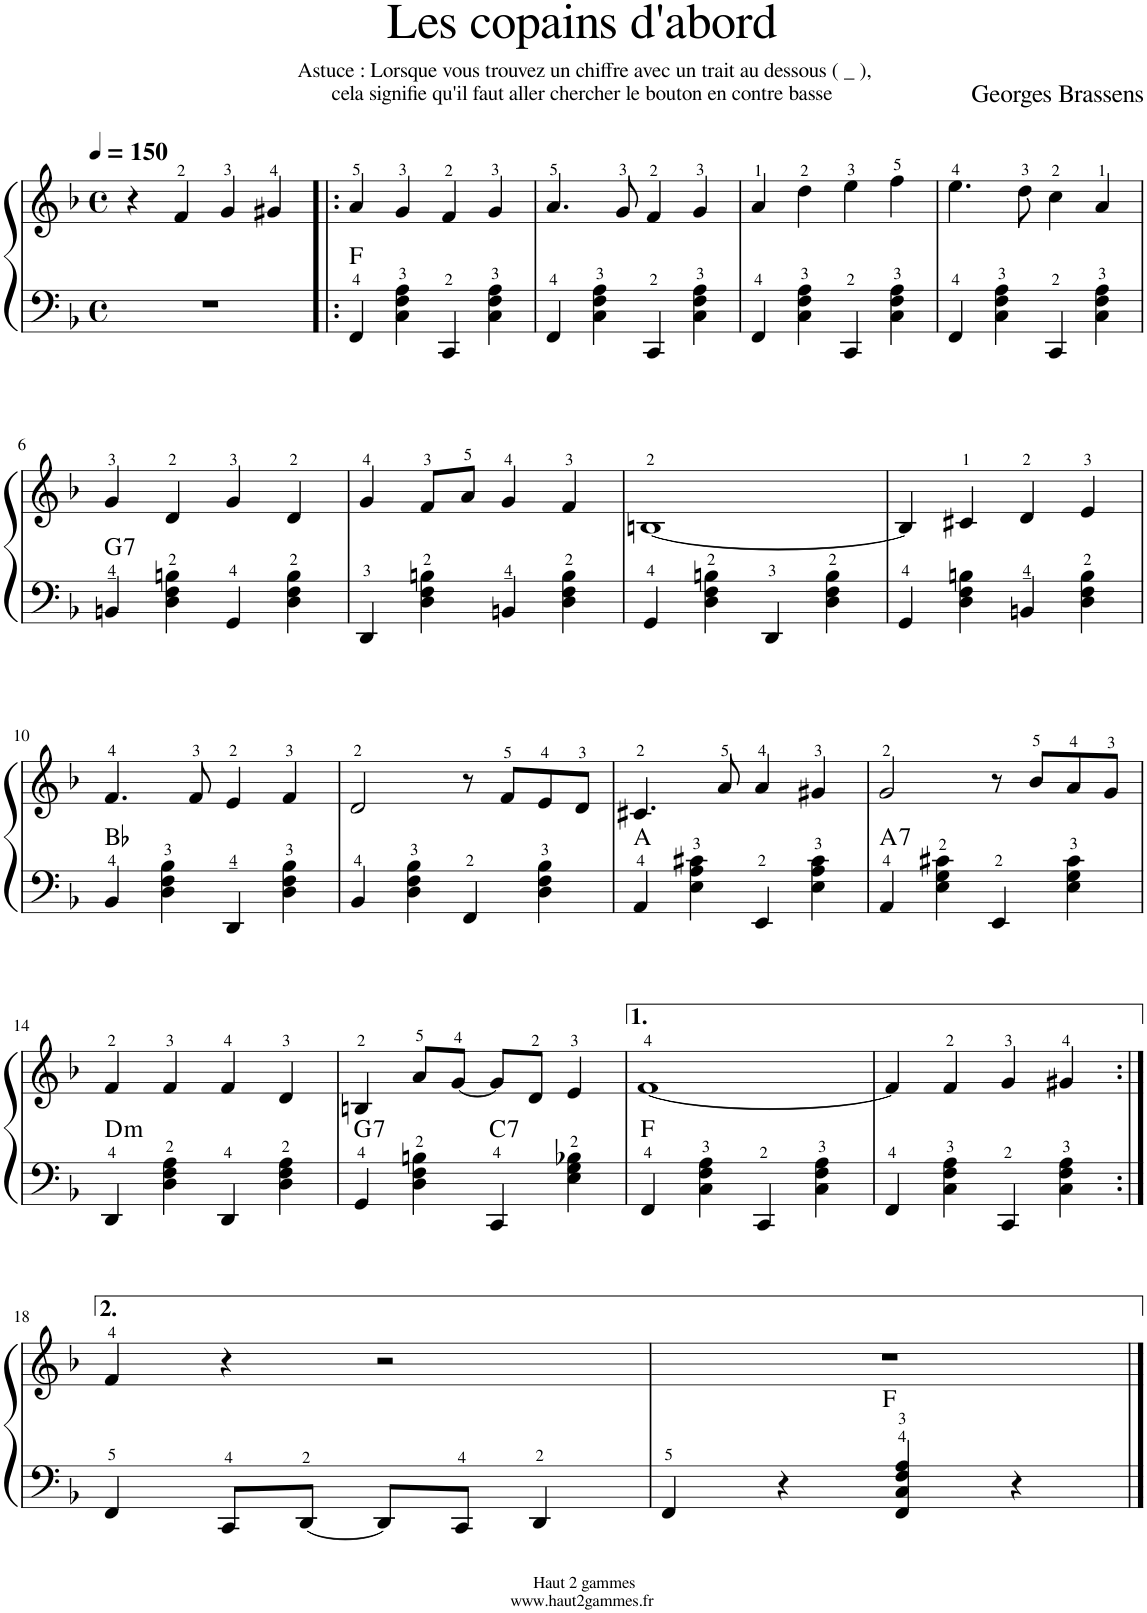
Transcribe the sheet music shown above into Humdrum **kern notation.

**kern	**harte	**kern
*part2	*part2	*part1
*staff2	*	*staff1
*I"Piano	*	*I"Accordéon
*I'Pno	*	*I'Acc
*clefF4	*	*clefG2
*k[b-]	*	*k[b-]
*M4/4	*	*M4/4
*met(c)	*	*met(c)
*MM150	*	*MM150
=1	=1	=1
1r	.	4r
.	.	4f/
.	.	4g/
.	.	4g#X/
=2!|:	=2!|:	=2!|:
4FF/	F:maj	4a/
4C\ 4F\ 4A\	.	4g/
4CC/	.	4f/
4C\ 4F\ 4A\	.	4g/
=3	=3	=3
4FF/	.	4.a/
4C\ 4F\ 4A\	.	.
.	.	8g/
4CC/	.	4f/
4C\ 4F\ 4A\	.	4g/
=4	=4	=4
4FF/	.	4a/
4C\ 4F\ 4A\	.	4dd\
4CC/	.	4ee\
4C\ 4F\ 4A\	.	4ff\
=5	=5	=5
4FF/	.	4.ee\
4C\ 4F\ 4A\	.	.
.	.	8dd\
4CC/	.	4cc\
4C\ 4F\ 4A\	.	4a/
!!LO:LB:g=z
=6	=6	=6
!	!LO:H:kt=7	!
4BBn/	G:7	4g/
4D\ 4F\ 4Bn\	.	4d/
4GG/	.	4g/
4D\ 4F\ 4B\	.	4d/
=7	=7	=7
4DD/	.	4g/
4D\ 4F\ 4Bn\	.	8f/L
.	.	8a/J
4BBn/	.	4g/
4D\ 4F\ 4B\	.	4f/
=8	=8	=8
4GG/	.	[1Bn
4D\ 4F\ 4Bn\	.	.
4DD/	.	.
4D\ 4F\ 4B\	.	.
=9	=9	=9
4GG/	.	4B/]
4D\ 4F\ 4Bn\	.	4c#X/
4BBn/	.	4d/
4D\ 4F\ 4B\	.	4e/
!!LO:LB:g=z
=10	=10	=10
4BB-/	Bb:maj	4.f/
4D\ 4F\ 4B-\	.	.
.	.	8f/
4DD/	.	4e/
4D\ 4F\ 4B-\	.	4f/
=11	=11	=11
4BB-/	.	2d/
4D\ 4F\ 4B-\	.	.
4FF/	.	8r
.	.	8f/L
4D\ 4F\ 4B-\	.	8e/
.	.	8d/J
=12	=12	=12
4AA/	A:maj	4.c#X/
4E\ 4A\ 4c#X\	.	.
.	.	8a/
4EE/	.	4a/
4E\ 4A\ 4c#\	.	4g#X/
=13	=13	=13
!	!LO:H:kt=7	!
4AA/	A:7	2g/
4E\ 4G\ 4c#X\	.	.
4EE/	.	8r
.	.	8b-/L
4E\ 4G\ 4c#\	.	8a/
.	.	8g/J
!!LO:LB:g=z
=14	=14	=14
!	!LO:H:kt=m	!
4DD/	D:min	4f/
4D\ 4F\ 4A\	.	4f/
4DD/	.	4f/
4D\ 4F\ 4A\	.	4d/
=15	=15	=15
!	!LO:H:kt=7	!
4GG/	G:7	4Bn/
4D\ 4F\ 4Bn\	.	8a/L
.	.	[8g/J
!	!LO:H:kt=7	!
4CC/	C:7	8g/L]
.	.	8d/J
4E\ 4G\ 4B-X\	.	4e/
=16	=16	=16
4FF/	F:maj	[1f
4C\ 4F\ 4A\	.	.
4CC/	.	.
4C\ 4F\ 4A\	.	.
=17	=17	=17
4FF/	.	4f/]
4C\ 4F\ 4A\	.	4f/
4CC/	.	4g/
4C\ 4F\ 4A\	.	4g#X/
!!LO:LB:g=z
=18:|!	=18:|!	=18:|!
4FF/	.	4f/
8CC/L	.	4r
[8DD/J	.	.
8DD/L]	.	2r
8CC/J	.	.
4DD/	.	.
=19	=19	=19
4FF/	.	1r
4r	.	.
4FF/ 4C/ 4F/ 4A/	F:maj	.
4r	.	.
==	==	==
*-	*-	*-
